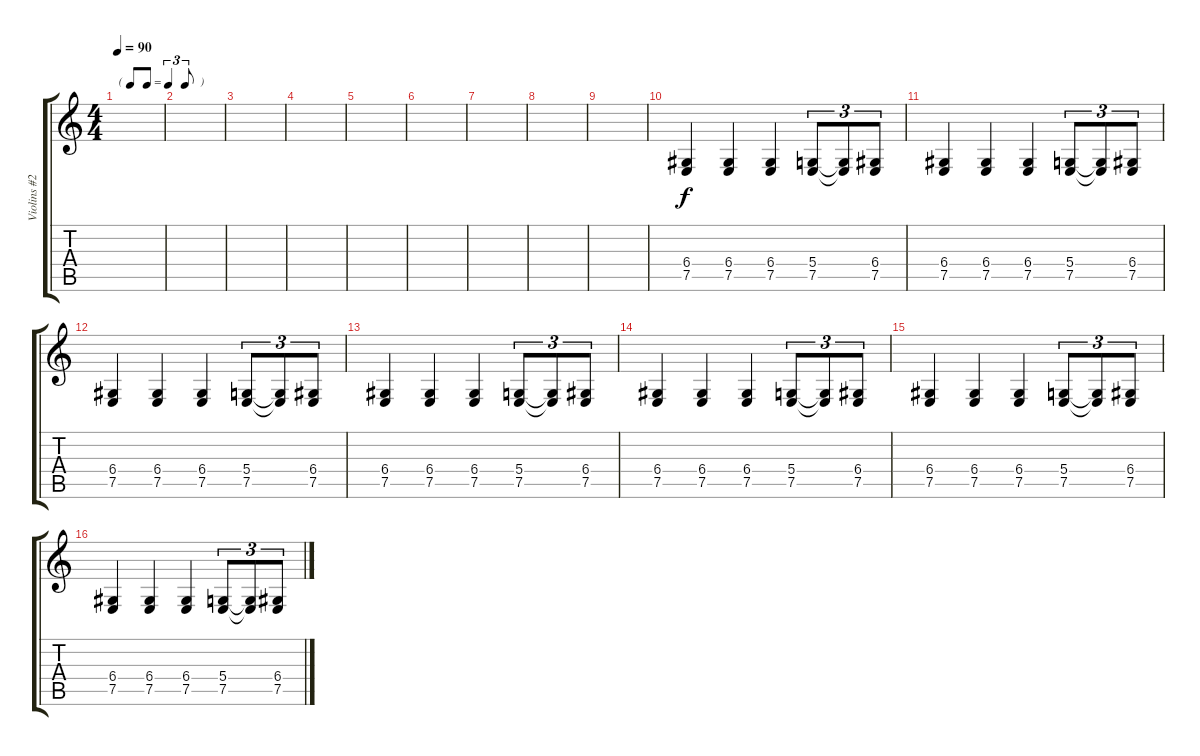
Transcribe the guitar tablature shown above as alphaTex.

\track ("Violins #2" "Violins #2") {instrument violin}
\staff {score tabs}
\tuning (E4 B3 G3 D3 A2 E2) {hide}
\ts (4 4)
\tf triplet8th
\tempo 90
\clef g2
\ks c
|
|
|
|
|
|
|
|
|
(6.4 7.5).4 (6.4 7.5).4 (6.4 7.5).4 (5.4 7.5).8{tu (3 2)} (5.4{t} 7.5{t}).8{tu (3 2)} (6.4 7.5).8{tu (3 2)} |
(6.4 7.5).4 (6.4 7.5).4 (6.4 7.5).4 (5.4 7.5).8{tu (3 2)} (5.4{t} 7.5{t}).8{tu (3 2)} (6.4 7.5).8{tu (3 2)} |
(6.4 7.5).4 (6.4 7.5).4 (6.4 7.5).4 (5.4 7.5).8{tu (3 2)} (5.4{t} 7.5{t}).8{tu (3 2)} (6.4 7.5).8{tu (3 2)} |
(6.4 7.5).4 (6.4 7.5).4 (6.4 7.5).4 (5.4 7.5).8{tu (3 2)} (5.4{t} 7.5{t}).8{tu (3 2)} (6.4 7.5).8{tu (3 2)} |
(6.4 7.5).4 (6.4 7.5).4 (6.4 7.5).4 (5.4 7.5).8{tu (3 2)} (5.4{t} 7.5{t}).8{tu (3 2)} (6.4 7.5).8{tu (3 2)} |
(6.4 7.5).4 (6.4 7.5).4 (6.4 7.5).4 (5.4 7.5).8{tu (3 2)} (5.4{t} 7.5{t}).8{tu (3 2)} (6.4 7.5).8{tu (3 2)} |
(6.4 7.5).4 (6.4 7.5).4 (6.4 7.5).4 (5.4 7.5).8{tu (3 2)} (5.4{t} 7.5{t}).8{tu (3 2)} (6.4 7.5).8{tu (3 2)}
